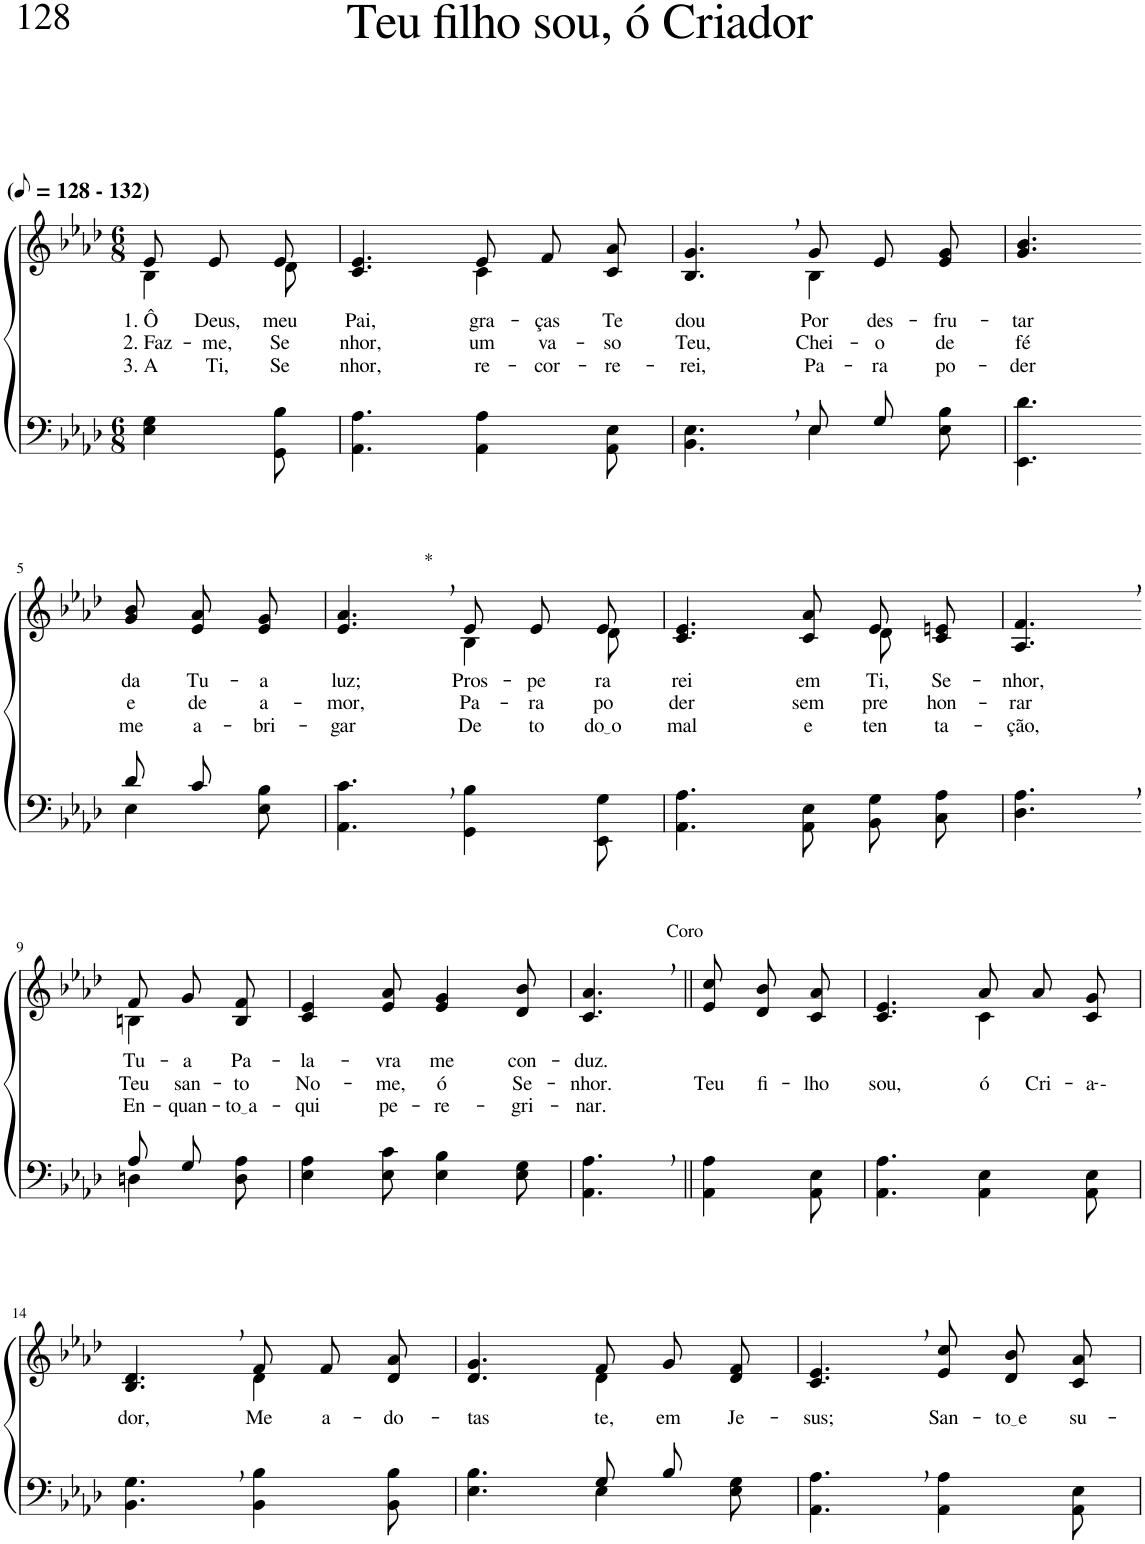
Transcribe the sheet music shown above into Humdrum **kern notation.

**kern	**kern	**text	**text	**text
*part2	*part1	*part1	*part1	*part1
*staff2	*staff1	*staff1	*staff1	*staff1
*I"Parte III e IV	*I"Parte I e II	*	*	*
*clefF4	*clefG2	*	*	*
*Trd-1c-2	*Trd-1c-2	*	*	*
*k[b-e-a-d-]	*k[b-e-a-d-]	*	*	*
*M6/8	*M6/8	*	*	*
*MM64	*MM64	*	*	*
=1	=1	=1	=1	=1
*	*^	*	*	*
!	!LO:TX:a:B:t=(	!	!	!	!
!	!LO:TX:a:B:t=- 132)	!	!	!	!
!	!	!	!LO:LY:b	!LO:LY:b	!LO:LY:b
4E-\ 4G\	8e-/L	4B-\	1. Ô	2. Faz-	3. A
!	!	!	!LO:LY:b	!LO:LY:b	!LO:LY:b
.	8e-/	.	Deus,	-me,	Ti,
!	!	!	!LO:LY:b	!LO:LY:b	!LO:LY:b
8GG\ 8B-\	8e-/J	8d-\	meu	Se-	Se-
=2	=2	=2	=2	=2	=2
!	!	!	!LO:LY:b	!LO:LY:b	!LO:LY:b
4.AA-\ 4.A-\	4.c/ 4.e-/	4.ryy	Pai,	-nhor,	-nhor,
!	!	!	!LO:LY:b	!LO:LY:b	!LO:LY:b
4AA-\ 4A-\	8e-/L	4c\	gra-	um	re-
!	!	!	!LO:LY:b	!LO:LY:b	!LO:LY:b
.	8f/	.	-ças	va-	-cor-
!	!	!	!LO:LY:b	!LO:LY:b	!LO:LY:b
8AA-\ 8E-\	8c/ 8a-/J	8ryy	Te	-so	-re-
=3	=3	=3	=3	=3	=3
*^	*	*	*	*	*
!	!	!	!	!LO:LY:b	!LO:LY:b	!LO:LY:b
4.ryy	4.BB-\ 4.E-\	4.B-/, 4.g/,	4.ryy	dou	Teu,	-rei,
!	!	!	!	!LO:LY:b	!LO:LY:b	!LO:LY:b
8E-/L	4E-\	8g/L	4B-\	Por	Chei-	Pa-
!	!	!	!	!LO:LY:b	!LO:LY:b	!LO:LY:b
8G/J	.	8e-/	.	des-	-o	-ra
!	!	!	!	!LO:LY:b	!LO:LY:b	!LO:LY:b
8ryy	8E-\ 8B-\	8e-/ 8g/J	8ryy	-fru-	de	po-
=4	=4	=4	=4	=4	=4	=4
!	!	!	!	!LO:LY:b	!LO:LY:b	!LO:LY:b
*v	*v	*	*	*	*	*
*	*v	*v	*	*	*
4.EE-\ 4.d-\	4.g/ 4.b-/	-tar	fé	-der
!!LO:LB:g=z
=5-	=5-	=5-	=5-	=5-
*^	*	*	*	*
!	!	!	!LO:LY:b	!LO:LY:b	!LO:LY:b
8d-/L	4E-\	8g/ 8b-/L	da	e	me
!	!	!	!LO:LY:b	!LO:LY:b	!LO:LY:b
8c/J	.	8e-/ 8a-/	Tu-	de	a-
!	!	!	!LO:LY:b	!LO:LY:b	!LO:LY:b
8ryy	8E-\ 8B-\	8e-/ 8g/J	-a	a-	-bri-
=6	=6	=6	=6	=6	=6
!	!	!LO:TX:a:t=*	!	!	!
!	!	!	!LO:LY:b	!LO:LY:b	!LO:LY:b
*v	*v	*^	*	*	*
4.AA-\, 4.c\,	4.e-/, 4.a-/,	4.ryy	luz;	-mor,	-gar
!	!	!	!LO:LY:b	!LO:LY:b	!LO:LY:b
4GG\ 4B-\	8e-/L	4B-\	Pros-	Pa-	De
!	!	!	!LO:LY:b	!LO:LY:b	!LO:LY:b
.	8e-/	.	-pe-	-ra	to-
!	!	!	!LO:LY:b	!LO:LY:b	!LO:LY:b
8EE-\ 8G\	8e-/J	8d-\	-ra-	po-	do o
=7	=7	=7	=7	=7	=7
!	!	!	!LO:LY:b	!LO:LY:b	!LO:LY:b
4.AA-\ 4.A-\	4.c/ 4.e-/	2ryy	-rei	-der	mal
!	!	!	!LO:LY:b	!LO:LY:b	!LO:LY:b
8AA-\ 8E-\L	8c/ 8a-/L	.	em	sem-	e
!	!	!	!LO:LY:b	!LO:LY:b	!LO:LY:b
8BB-\ 8G\	8e-/	8d-\	Ti,	-pre	ten-
!	!	!	!LO:LY:b	!LO:LY:b	!LO:LY:b
8C\ 8A-\J	8c/ 8en/J	8ryy	Se-	hon-	-ta-
=8	=8	=8	=8	=8	=8
!	!	!	!LO:LY:b	!LO:LY:b	!LO:LY:b
*	*v	*v	*	*	*
4.D-\, 4.A-\,	4.A-/, 4.f/,	-nhor,	-rar	-ção,
!!LO:LB:g=z
=9-	=9-	=9-	=9-	=9-
*^	*^	*	*	*
!	!	!	!	!LO:LY:b	!LO:LY:b	!LO:LY:b
8A-/L	4Dn\	8f/L	4Bn\	Tu-	Teu	En-
!	!	!	!	!LO:LY:b	!LO:LY:b	!LO:LY:b
8G/J	.	8g/	.	-a	san-	-quan-
!	!	!	!	!LO:LY:b	!LO:LY:b	!LO:LY:b
8ryy	8D\ 8A-\	8B/ 8f/J	8ryy	Pa-	-to	to a
=10	=10	=10	=10	=10	=10	=10
!	!	!	!	!LO:LY:b	!LO:LY:b	!LO:LY:b
*v	*v	*	*	*	*	*
*	*v	*v	*	*	*
4E-\ 4A-\	4c/ 4e-/	-la-	No-	-qui
!	!	!LO:LY:b	!LO:LY:b	!LO:LY:b
8E-\ 8c\	8e-/ 8a-/	-vra	-me,	pe-
!	!	!LO:LY:b	!LO:LY:b	!LO:LY:b
4E-\ 4B-\	4e-/ 4g/	me	ó	-re-
!	!	!LO:LY:b	!LO:LY:b	!LO:LY:b
8E-\ 8G\	8d-/ 8b-/	con-	Se-	-gri-
=11	=11	=11	=11	=11
!	!LO:TX:a:t=Coro	!	!	!
!	!	!LO:LY:b	!LO:LY:b	!LO:LY:b
4.AA-\, 4.A-\,	4.c/, 4.a-/,	-duz.	-nhor.	-nar.
=12||	=12||	=12||	=12||	=12||
!	!	!	!LO:LY:b	!
4AA-\ 4A-\	8e-/ 8cc/L	.	Teu	.
!	!	!	!LO:LY:b	!
.	8d-/ 8b-/	.	fi-	.
!	!	!	!LO:LY:b	!
8AA-\ 8E-\	8c/ 8a-/J	.	-lho	.
=13	=13	=13	=13	=13
!	!	!	!LO:LY:b	!
*	*^	*	*	*
4.AA-\ 4.A-\	4.c/ 4.e-/	4.ryy	.	sou,	.
!	!	!	!	!LO:LY:b	!
4AA-\ 4E-\	8a-/L	4c\	.	ó	.
!	!	!	!	!LO:LY:b	!
.	8a-/	.	.	Cri-	.
!	!	!	!	!LO:LY:b	!
8AA-\ 8E-\	8c/ 8g/J	8ryy	.	-a --	.
!!LO:LB:g=z	!!
=14	=14	=14	=14	=14	=14
!	!	!	!LO:LY:b	!	!
4.BB-\, 4.G\,	4.B-/, 4.d-/,	4.ryy	dor,	.	.
!	!	!	!LO:LY:b	!	!
4BB-\ 4B-\	8f/L	4d-\	Me	.	.
!	!	!	!LO:LY:b	!	!
.	8f/	.	a-	.	.
!	!	!	!LO:LY:b	!	!
8BB-\ 8B-\	8d-/ 8a-/J	8ryy	-do-	.	.
=15	=15	=15	=15	=15	=15
*^	*	*	*	*	*
!	!	!	!	!LO:LY:b	!	!
4.ryy	4.E-\ 4.B-\	4.d-/ 4.g/	4.ryy	-tas-	.	.
!	!	!	!	!LO:LY:b	!	!
8G/L	4E-\	8f/L	4d-\	-te,	.	.
!	!	!	!	!LO:LY:b	!	!
8B-/J	.	8g/	.	em	.	.
!	!	!	!	!LO:LY:b	!	!
8ryy	8E-\ 8G\	8d-/ 8f/J	8ryy	Je-	.	.
=16	=16	=16	=16	=16	=16	=16
!	!	!	!	!LO:LY:b	!	!
*v	*v	*	*	*	*	*
*	*v	*v	*	*	*
4.AA-\, 4.A-\,	4.c/, 4.e-/,	-sus;	.	.
!	!	!LO:LY:b	!	!
4AA-\ 4A-\	8e-/ 8cc/L	San-	.	.
!	!	!LO:LY:b	!	!
.	8d-/ 8b-/	to e	.	.
!	!	!LO:LY:b	!	!
8AA-\ 8E-\	8c/ 8a-/J	su-	.	.
=	=	=	=	=
*-	*-	*-	*-	*-
